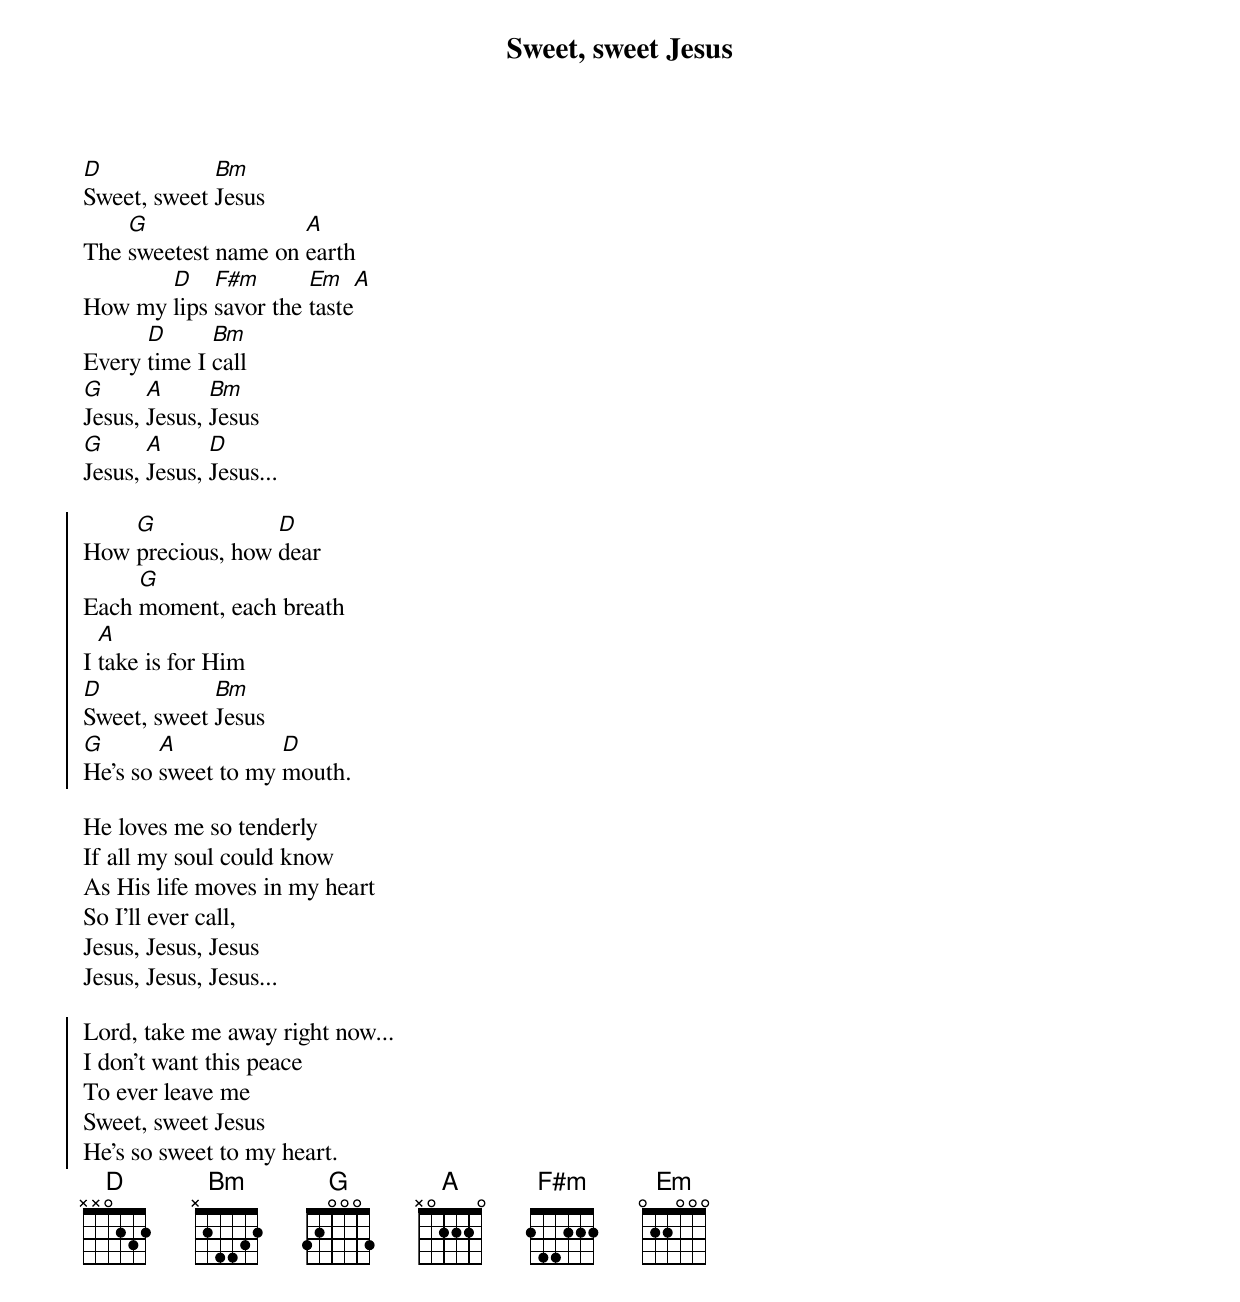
{title: Sweet, sweet Jesus}

[D]Sweet, sweet [Bm]Jesus
The [G]sweetest name on [A]earth
How my [D]lips [F#m]savor the [Em]taste[A]
Every [D]time I [Bm]call
[G]Jesus, [A]Jesus, [Bm]Jesus
[G]Jesus, [A]Jesus, [D]Jesus...

{start_of_chorus}
How [G]precious, how [D]dear
Each [G]moment, each breath
I [A]take is for Him
[D]Sweet, sweet [Bm]Jesus
[G]He's so [A]sweet to my [D]mouth.
{end_of_chorus}

He loves me so tenderly
If all my soul could know
As His life moves in my heart
So I'll ever call,
Jesus, Jesus, Jesus
Jesus, Jesus, Jesus...

{start_of_chorus}
Lord, take me away right now...
I don't want this peace
To ever leave me
Sweet, sweet Jesus
He's so sweet to my heart.
{end_of_chorus}
